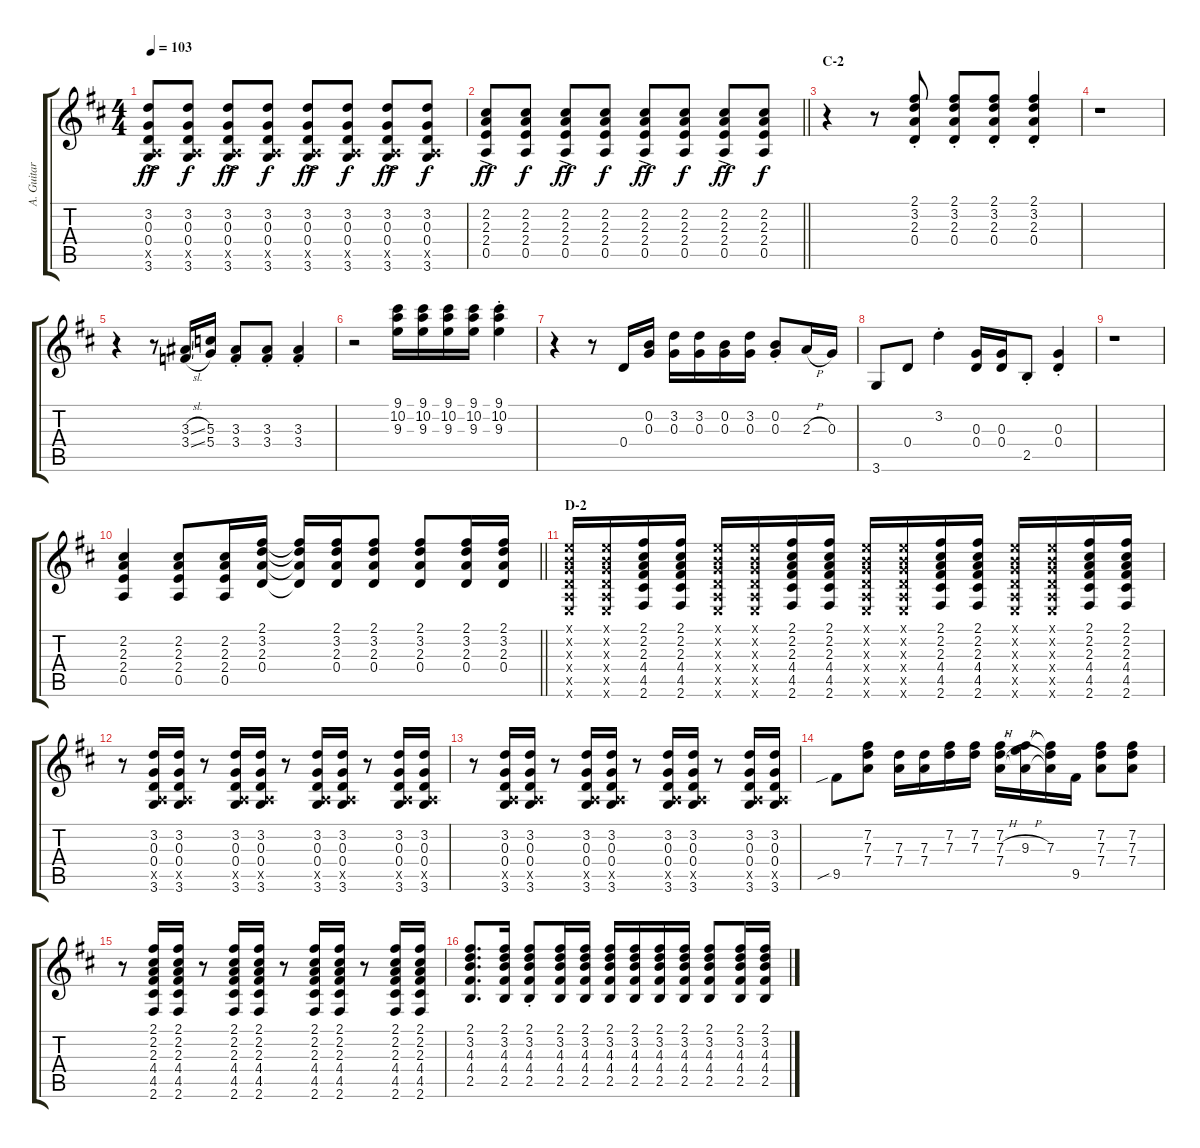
\track ("A. Guitar" "A. Guitar") {instrument acousticguitarsteel}
\staff {score tabs}
\tuning (E4 B3 G3 D3 A2 E2) {hide}
\ts (4 4)
\tempo 103
\clef g2
\ks d
(3.2{ac} 0.3{ac} 0.4{ac} 0.5{ac x} 3.6{ac}).8{dy ff} (3.2 0.3 0.4 0.5{x} 3.6).8{dy f} (3.2{ac} 0.3{ac} 0.4{ac} 0.5{ac x} 3.6{ac}).8{dy ff} (3.2 0.3 0.4 0.5{x} 3.6).8{dy f} (3.2{ac} 0.3{ac} 0.4{ac} 0.5{ac x} 3.6{ac}).8{dy ff} (3.2 0.3 0.4 0.5{x} 3.6).8{dy f} (3.2{ac} 0.3{ac} 0.4{ac} 0.5{ac x} 3.6{ac}).8{dy ff} (3.2 0.3 0.4 0.5{x} 3.6).8{dy f} |
\barLineRight lightlight
(2.2{ac} 2.3{ac} 2.4{ac} 0.5{ac}).8{dy ff} (2.2 2.3 2.4 0.5).8{dy f} (2.2{ac} 2.3{ac} 2.4{ac} 0.5{ac}).8{dy ff} (2.2 2.3 2.4 0.5).8{dy f} (2.2{ac} 2.3{ac} 2.4{ac} 0.5{ac}).8{dy ff} (2.2 2.3 2.4 0.5).8{dy f} (2.2{ac} 2.3{ac} 2.4{ac} 0.5{ac}).8{dy ff} (2.2 2.3 2.4 0.5).8{dy f} |
\section ("" "C-2")
r.4 r.8 (2.1{st} 3.2{st} 2.3{st} 0.4{st}).8 (2.1{st} 3.2{st} 2.3{st} 0.4{st}).8 (2.1{st} 3.2{st} 2.3{st} 0.4{st}).8 (2.1{st} 3.2{st} 2.3{st} 0.4{st}).4 |
r.1 |
r.4 r.8 (3.3{sl} 3.4{sl}).16 (5.3 5.4).16 (3.3{st} 3.4{st}).8 (3.3{st} 3.4{st}).8 (3.3{st} 3.4{st}).4 |
r.2 (9.1 10.2 9.3).16 (9.1 10.2 9.3).16 (9.1 10.2 9.3).16 (9.1 10.2 9.3).16 (9.1{st} 10.2{st} 9.3{st}).4 |
r.4 r.8 0.4.16 (0.2 0.3).16 (3.2 0.3).16 (3.2 0.3).16 (0.2 0.3).16 (3.2 0.3).16 (0.2{st} 0.3{st}).8 2.3{h}.16 0.3.16 |
3.6.8 0.4.8 3.2{st}.4 (0.3 0.4).16 (0.3 0.4).16 2.5{st}.8 (0.3{st} 0.4{st}).4 |
r.1 |
\barLineRight lightlight
(2.2 2.3 2.4 0.5).4 (2.2 2.3 2.4 0.5).8 (2.2 2.3 2.4 0.5).16 (2.1 3.2 2.3 0.4).16 (2.1{t} 3.2{t} 2.3{t} 0.4{t}).16 (2.1 3.2 2.3 0.4).16 (2.1 3.2 2.3 0.4).8 (2.1 3.2 2.3 0.4).8 (2.1 3.2 2.3 0.4).16 (2.1 3.2 2.3 0.4).16 |
\section ("" "D-2")
(0.1{x} 0.2{x} 0.3{x} 0.4{x} 0.5{x} 0.6{x}).16 (0.1{x} 0.2{x} 0.3{x} 0.4{x} 0.5{x} 0.6{x}).16 (2.1 2.2 2.3 4.4 4.5 2.6).16 (2.1 2.2 2.3 4.4 4.5 2.6).16 (0.1{x} 0.2{x} 0.3{x} 0.4{x} 0.5{x} 0.6{x}).16 (0.1{x} 0.2{x} 0.3{x} 0.4{x} 0.5{x} 0.6{x}).16 (2.1 2.2 2.3 4.4 4.5 2.6).16 (2.1 2.2 2.3 4.4 4.5 2.6).16 (0.1{x} 0.2{x} 0.3{x} 0.4{x} 0.5{x} 0.6{x}).16 (0.1{x} 0.2{x} 0.3{x} 0.4{x} 0.5{x} 0.6{x}).16 (2.1 2.2 2.3 4.4 4.5 2.6).16 (2.1 2.2 2.3 4.4 4.5 2.6).16 (0.1{x} 0.2{x} 0.3{x} 0.4{x} 0.5{x} 0.6{x}).16 (0.1{x} 0.2{x} 0.3{x} 0.4{x} 0.5{x} 0.6{x}).16 (2.1 2.2 2.3 4.4 4.5 2.6).16 (2.1 2.2 2.3 4.4 4.5 2.6).16 |
r.8 (3.2 0.3 0.4 0.5{x} 3.6).16 (3.2 0.3 0.4 0.5{x} 3.6).16 r.8 (3.2 0.3 0.4 0.5{x} 3.6).16 (3.2 0.3 0.4 0.5{x} 3.6).16 r.8 (3.2 0.3 0.4 0.5{x} 3.6).16 (3.2 0.3 0.4 0.5{x} 3.6).16 r.8 (3.2 0.3 0.4 0.5{x} 3.6).16 (3.2 0.3 0.4 0.5{x} 3.6).16 |
r.8 (3.2 0.3 0.4 0.5{x} 3.6).16 (3.2 0.3 0.4 0.5{x} 3.6).16 r.8 (3.2 0.3 0.4 0.5{x} 3.6).16 (3.2 0.3 0.4 0.5{x} 3.6).16 r.8 (3.2 0.3 0.4 0.5{x} 3.6).16 (3.2 0.3 0.4 0.5{x} 3.6).16 r.8 (3.2 0.3 0.4 0.5{x} 3.6).16 (3.2 0.3 0.4 0.5{x} 3.6).16 |
9.5{sib}.8 (7.2 7.3 7.4).8 (7.3 7.4).16 (7.3 7.4).16 (7.2 7.3).16 (7.2 7.3).16 (7.2 7.3{h} 7.4).16 (7.2{t} 9.3{h} 7.4{t}).16 (7.2{t} 7.3 7.4{t}).16 9.5.16 (7.2 7.3 7.4).8 (7.2 7.3 7.4).8 |
r.8 (2.1 2.2 2.3 4.4 4.5 2.6).16 (2.1 2.2 2.3 4.4 4.5 2.6).16 r.8 (2.1 2.2 2.3 4.4 4.5 2.6).16 (2.1 2.2 2.3 4.4 4.5 2.6).16 r.8 (2.1 2.2 2.3 4.4 4.5 2.6).16 (2.1 2.2 2.3 4.4 4.5 2.6).16 r.8 (2.1 2.2 2.3 4.4 4.5 2.6).16 (2.1 2.2 2.3 4.4 4.5 2.6).16 |
(2.1 3.2 4.3 4.4 2.5).8{d} (2.1 3.2 4.3 4.4 2.5).16 (2.1{st} 3.2{st} 4.3{st} 4.4{st} 2.5{st}).8 (2.1 3.2 4.3 4.4 2.5).16 (2.1 3.2 4.3 4.4 2.5).16 (2.1 3.2 4.3 4.4 2.5).16 (2.1 3.2 4.3 4.4 2.5).16 (2.1 3.2 4.3 4.4 2.5).16 (2.1 3.2 4.3 4.4 2.5).16 (2.1 3.2 4.3 4.4 2.5).8 (2.1 3.2 4.3 4.4 2.5).16 (2.1 3.2 4.3 4.4 2.5).16
